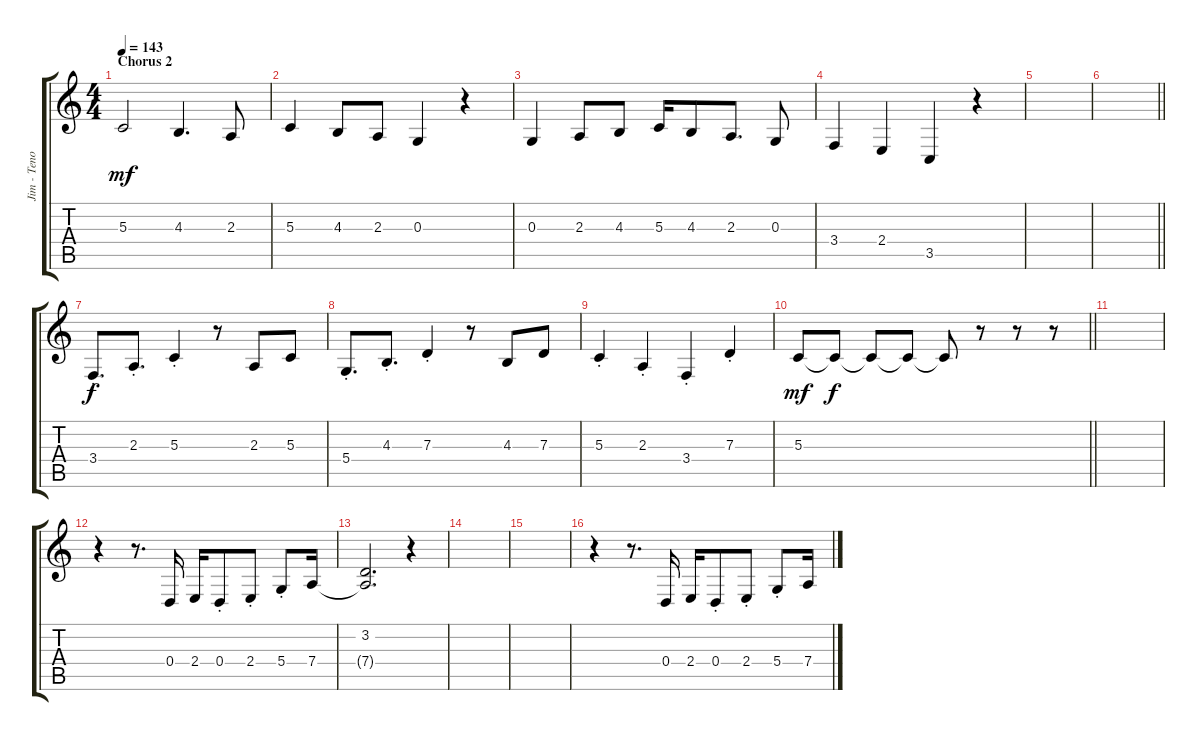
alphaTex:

\track ("Jim - Tenor Sax" "Jim - Teno") {instrument tenorsax}
\staff {score tabs}
\tuning (E4 B3 G3 D3 A2 E2) {hide}
\ts (4 4)
\section ("" "Chorus 2")
\tempo 143
\clef g2
\ks c
5.3.2{dy mf} 4.3.4{d} 2.3.8 |
5.3.4 4.3.8 2.3.8 0.3.4 r.4 |
0.3.4 2.3.8 4.3.8 5.3.16 4.3.8 2.3.8{d} 0.3.8 |
3.4.4 2.4.4 3.5.4 r.4 |
|
\barLineRight lightlight
|
3.4{st}.8{d dy f} 2.3{st}.8{d} 5.3{st}.4 r.8 2.3.8 5.3.8 |
5.4{st}.8{d} 4.3{st}.8{d} 7.3{st}.4 r.8 4.3.8 7.3.8 |
5.3{st}.4 2.3{st}.4 3.4{st}.4 7.3{st}.4 |
\barLineRight lightlight
5.3.8{dy mf} 5.3{t}.8{dy f} 5.3{t}.8 5.3{t}.8 5.3{t}.8 r.8 r.8 r.8 |
|
r.4 r.8{d} 0.4.16 2.4.16 0.4{st}.8 2.4{st}.8 5.4{st}.8 7.4.16 |
(3.2 7.4{t}).2{d} r.4 |
|
|
r.4 r.8{d} 0.4.16 2.4.16 0.4{st}.8 2.4{st}.8 5.4{st}.8 7.4.16
